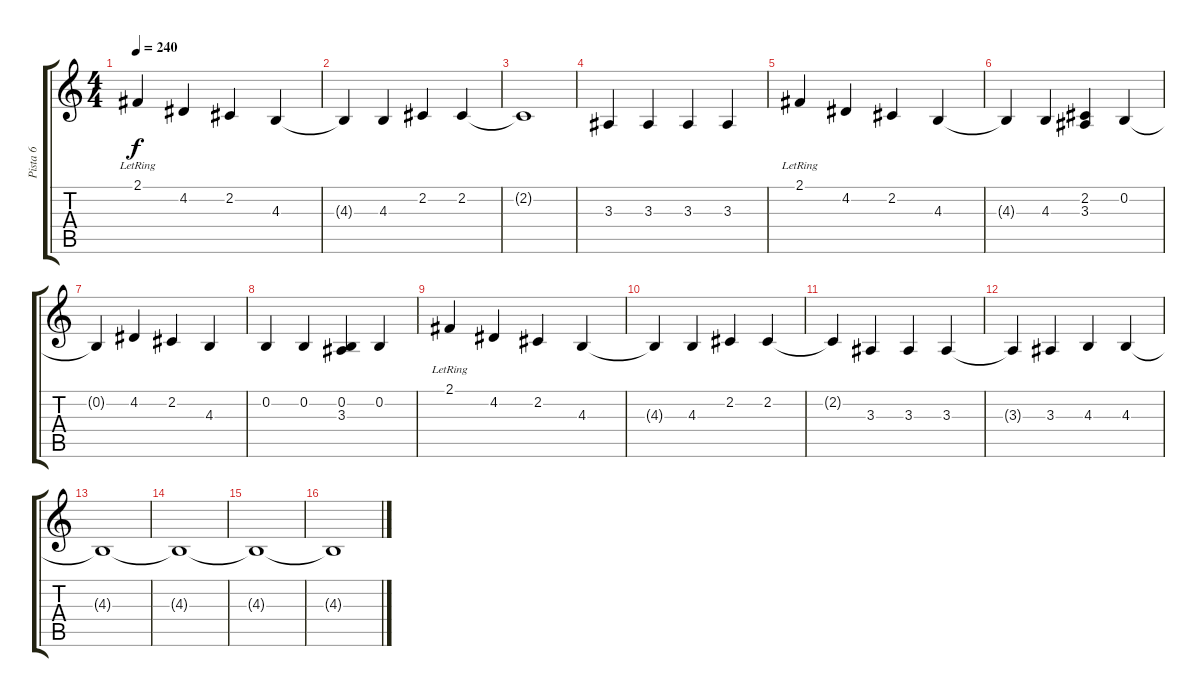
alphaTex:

\track ("Pista 6" "Pista 6") {instrument electricgrandpiano}
\staff {score tabs}
\tuning (E4 B3 G3 D3 A2 E2) {hide}
\ts (4 4)
\tempo 240
\clef g2
\ks c
2.1{lr}.4{dy f} 4.2.4 2.2.4 4.3.4 |
4.3{t}.4 4.3.4 2.2.4 2.2.4 |
2.2{t}.1 |
3.3.4 3.3.4 3.3.4 3.3.4 |
2.1{lr}.4 4.2.4 2.2.4 4.3.4 |
4.3{t}.4 4.3.4 (2.2 3.3).4 0.2.4 |
0.2{t}.4 4.2.4 2.2.4 4.3.4 |
0.2.4 0.2.4 (0.2 3.3).4 0.2.4 |
2.1{lr}.4 4.2.4 2.2.4 4.3.4 |
4.3{t}.4 4.3.4 2.2.4 2.2.4 |
2.2{t}.4 3.3.4 3.3.4 3.3.4 |
3.3{t}.4 3.3.4 4.3.4 4.3.4 |
4.3{t}.1 |
4.3{t}.1 |
4.3{t}.1 |
4.3{t}.1
